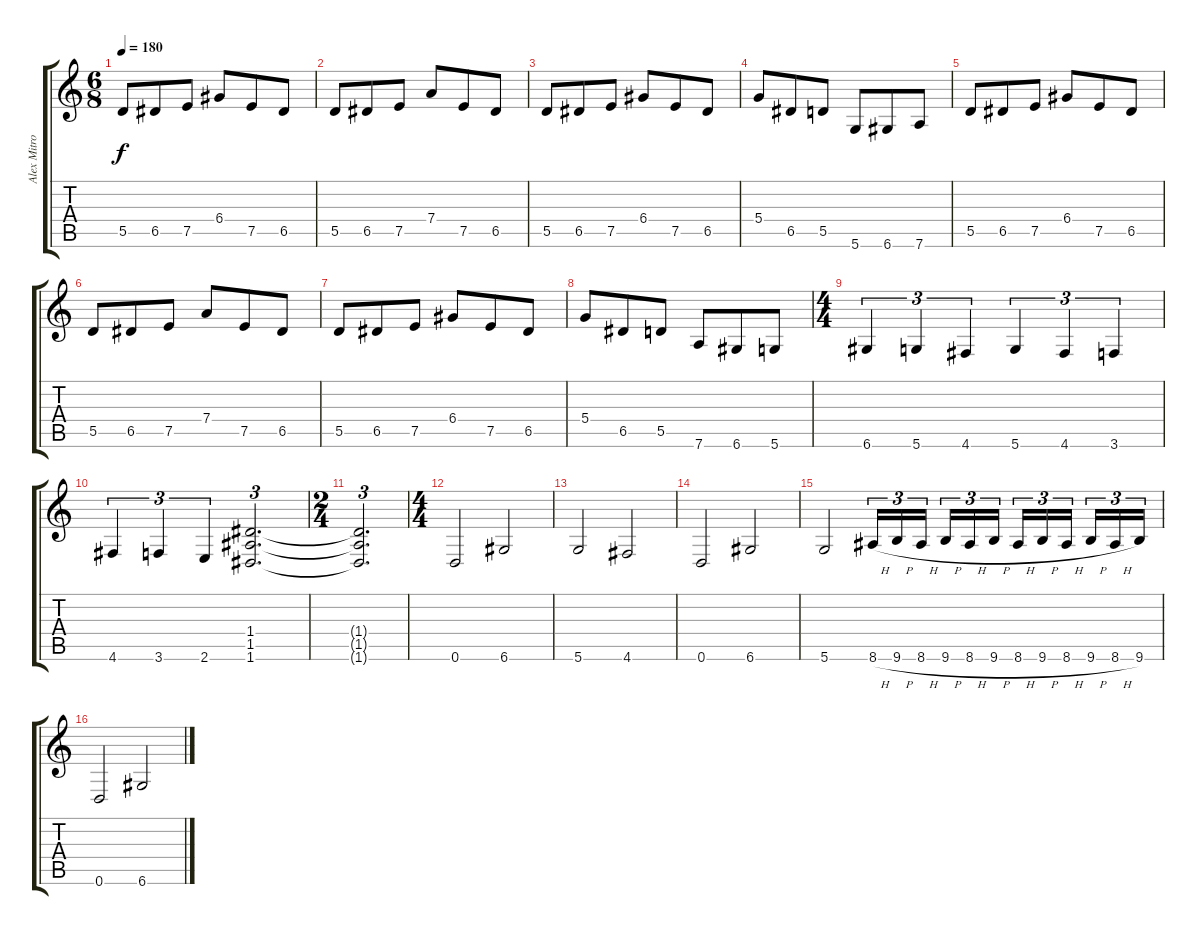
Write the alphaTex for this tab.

\track ("Alex Mitroff" "Alex Mitro") {instrument overdrivenguitar}
\staff {score tabs}
\tuning (E4 B3 G3 D3 A2 D2) {hide}
\ts (6 8)
\tempo 180
\clef g2
\ks c
5.5.8{dy f} 6.5.8 7.5.8 6.4.8 7.5.8 6.5.8 |
5.5.8 6.5.8 7.5.8 7.4.8 7.5.8 6.5.8 |
5.5.8 6.5.8 7.5.8 6.4.8 7.5.8 6.5.8 |
5.4.8 6.5.8 5.5.8 5.6.8 6.6.8 7.6.8 |
5.5.8 6.5.8 7.5.8 6.4.8 7.5.8 6.5.8 |
5.5.8 6.5.8 7.5.8 7.4.8 7.5.8 6.5.8 |
5.5.8 6.5.8 7.5.8 6.4.8 7.5.8 6.5.8 |
5.4.8 6.5.8 5.5.8 7.6.8 6.6.8 5.6.8 |
\ts (4 4)
6.6.4{tu (3 2)} 5.6.4{tu (3 2)} 4.6.4{tu (3 2)} 5.6.4{tu (3 2)} 4.6.4{tu (3 2)} 3.6.4{tu (3 2)} |
4.6.4{tu (3 2)} 3.6.4{tu (3 2)} 2.6.4{tu (3 2)} (1.4 1.5 1.6).2{d tu (3 2)} |
\ts (2 4)
(1.4{t} 1.5{t} 1.6{t}).2{d tu (3 2)} |
\ts (4 4)
0.6.2 6.6.2 |
5.6.2 4.6.2 |
0.6.2 6.6.2 |
5.6.2 8.6{h}.16{tu (3 2)} 9.6{h}.16{tu (3 2)} 8.6{h}.16{tu (3 2) beam splitsecondary} 9.6{h}.16{tu (3 2)} 8.6{h}.16{tu (3 2)} 9.6{h}.16{tu (3 2)} 8.6{h}.16{tu (3 2)} 9.6{h}.16{tu (3 2)} 8.6{h}.16{tu (3 2) beam splitsecondary} 9.6{h}.16{tu (3 2)} 8.6{h}.16{tu (3 2)} 9.6.16{tu (3 2)} |
0.6.2 6.6.2
